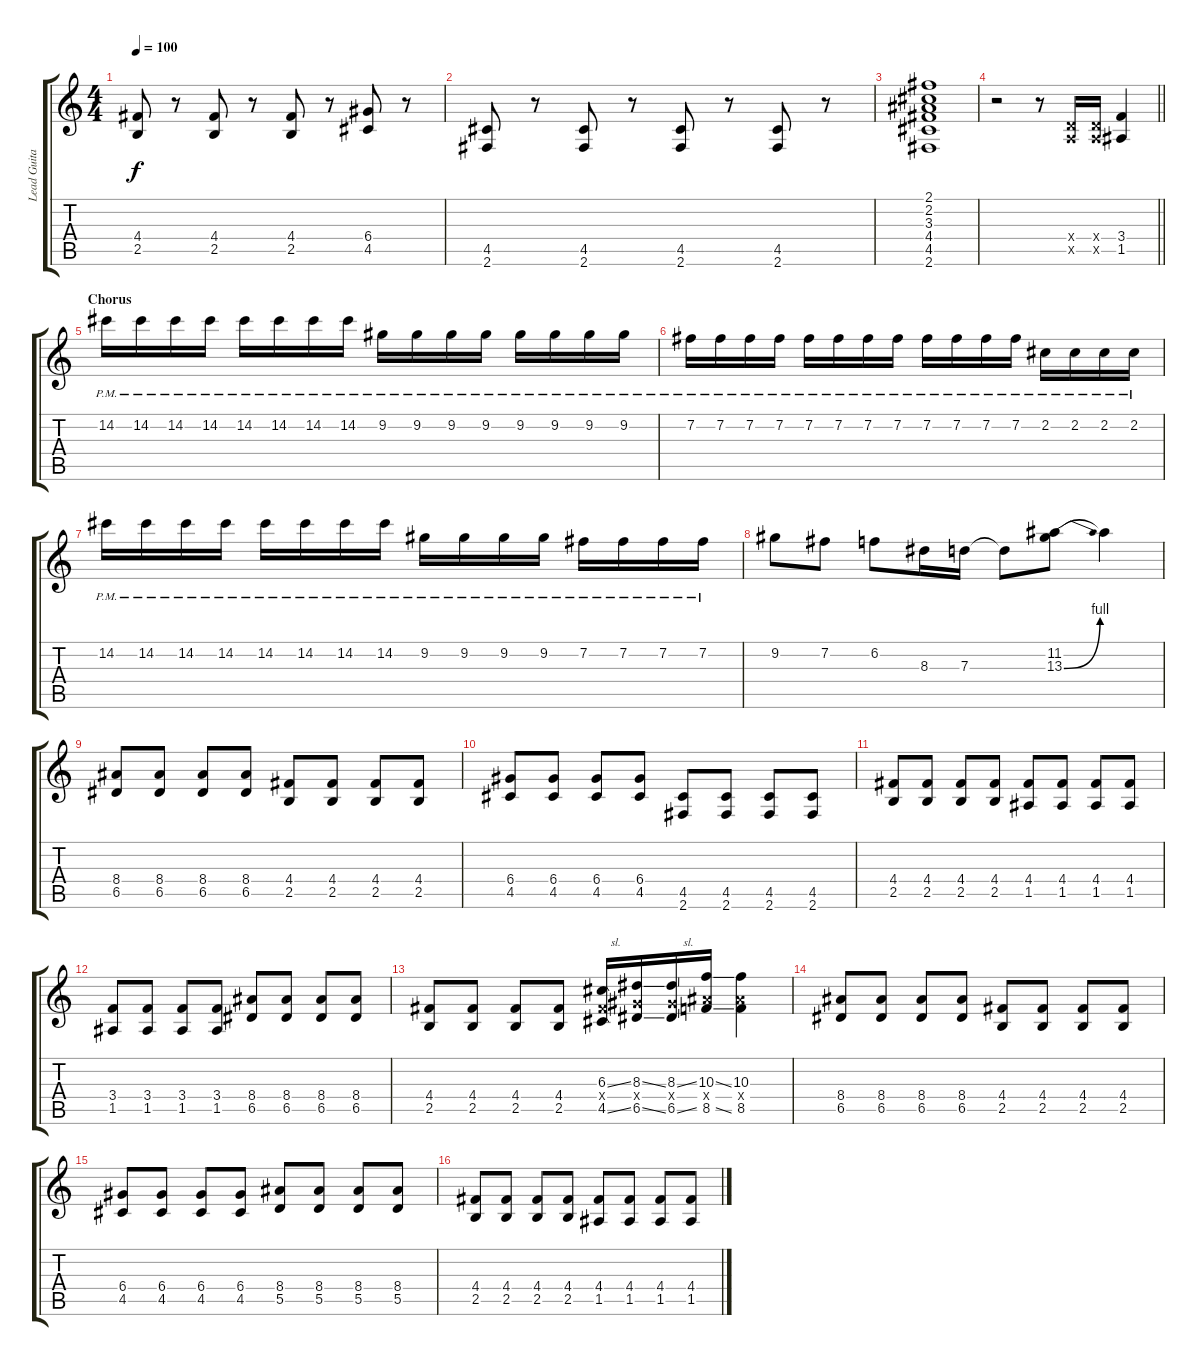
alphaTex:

\track ("Lead Guitar" "Lead Guita") {instrument overdrivenguitar}
\staff {score tabs}
\tuning (E4 B3 G3 D3 A2 E2) {hide}
\ts (4 4)
\tempo 100
\clef g2
\ks c
(4.4 2.5).8{dy f} r.8 (4.4 2.5).8 r.8 (4.4 2.5).8 r.8 (6.4 4.5).8 r.8 |
(4.5 2.6).8 r.8 (4.5 2.6).8 r.8 (4.5 2.6).8 r.8 (4.5 2.6).8 r.8 |
(2.1 2.2 3.3 4.4 4.5 2.6).1 |
\barLineRight lightlight
r.2 r.8 (0.4{x} 0.5{x}).16 (0.4{x} 0.5{x}).16 (3.4 1.5).4 |
\section ("" "Chorus")
14.2{pm}.16 14.2{pm}.16 14.2{pm}.16 14.2{pm}.16 14.2{pm}.16 14.2{pm}.16 14.2{pm}.16 14.2{pm}.16 9.2{pm}.16 9.2{pm}.16 9.2{pm}.16 9.2{pm}.16 9.2{pm}.16 9.2{pm}.16 9.2{pm}.16 9.2{pm}.16 |
7.2{pm}.16 7.2{pm}.16 7.2{pm}.16 7.2{pm}.16 7.2{pm}.16 7.2{pm}.16 7.2{pm}.16 7.2{pm}.16 7.2{pm}.16 7.2{pm}.16 7.2{pm}.16 7.2{pm}.16 2.2{pm}.16 2.2{pm}.16 2.2{pm}.16 2.2{pm}.16 |
14.2{pm}.16 14.2{pm}.16 14.2{pm}.16 14.2{pm}.16 14.2{pm}.16 14.2{pm}.16 14.2{pm}.16 14.2{pm}.16 9.2{pm}.16 9.2{pm}.16 9.2{pm}.16 9.2{pm}.16 7.2{pm}.16 7.2{pm}.16 7.2{pm}.16 7.2{pm}.16 |
9.2.8 7.2.8 6.2.8 8.3.16 7.3.16 7.3{t}.8 (11.2 13.3{be (bend 0 0 60 4)}).8 11.2{t}.4 |
(8.4 6.5).8 (8.4 6.5).8 (8.4 6.5).8 (8.4 6.5).8 (4.4 2.5).8 (4.4 2.5).8 (4.4 2.5).8 (4.4 2.5).8 |
(6.4 4.5).8 (6.4 4.5).8 (6.4 4.5).8 (6.4 4.5).8 (4.5 2.6).8 (4.5 2.6).8 (4.5 2.6).8 (4.5 2.6).8 |
(4.4 2.5).8 (4.4 2.5).8 (4.4 2.5).8 (4.4 2.5).8 (4.4 1.5).8 (4.4 1.5).8 (4.4 1.5).8 (4.4 1.5).8 |
(3.4 1.5).8 (3.4 1.5).8 (3.4 1.5).8 (3.4 1.5).8 (8.4 6.5).8 (8.4 6.5).8 (8.4 6.5).8 (8.4 6.5).8 |
(4.4 2.5).8 (4.4 2.5).8 (4.4 2.5).8 (4.4 2.5).8 (6.3{ss} 4.4{x} 4.5{ss}).16{txt "   sl."} (8.3{ss} 6.4{x} 6.5{ss}).16 (8.3{ss} 6.4{x} 6.5{ss}).16{txt "    sl."} (10.3{ss} 8.4{x} 8.5{ss}).16 (10.3 8.4{x} 8.5).4 |
(8.4 6.5).8 (8.4 6.5).8 (8.4 6.5).8 (8.4 6.5).8 (4.4 2.5).8 (4.4 2.5).8 (4.4 2.5).8 (4.4 2.5).8 |
(6.4 4.5).8 (6.4 4.5).8 (6.4 4.5).8 (6.4 4.5).8 (8.4 5.5).8 (8.4 5.5).8 (8.4 5.5).8 (8.4 5.5).8 |
(4.4 2.5).8 (4.4 2.5).8 (4.4 2.5).8 (4.4 2.5).8 (4.4 1.5).8 (4.4 1.5).8 (4.4 1.5).8 (4.4 1.5).8
